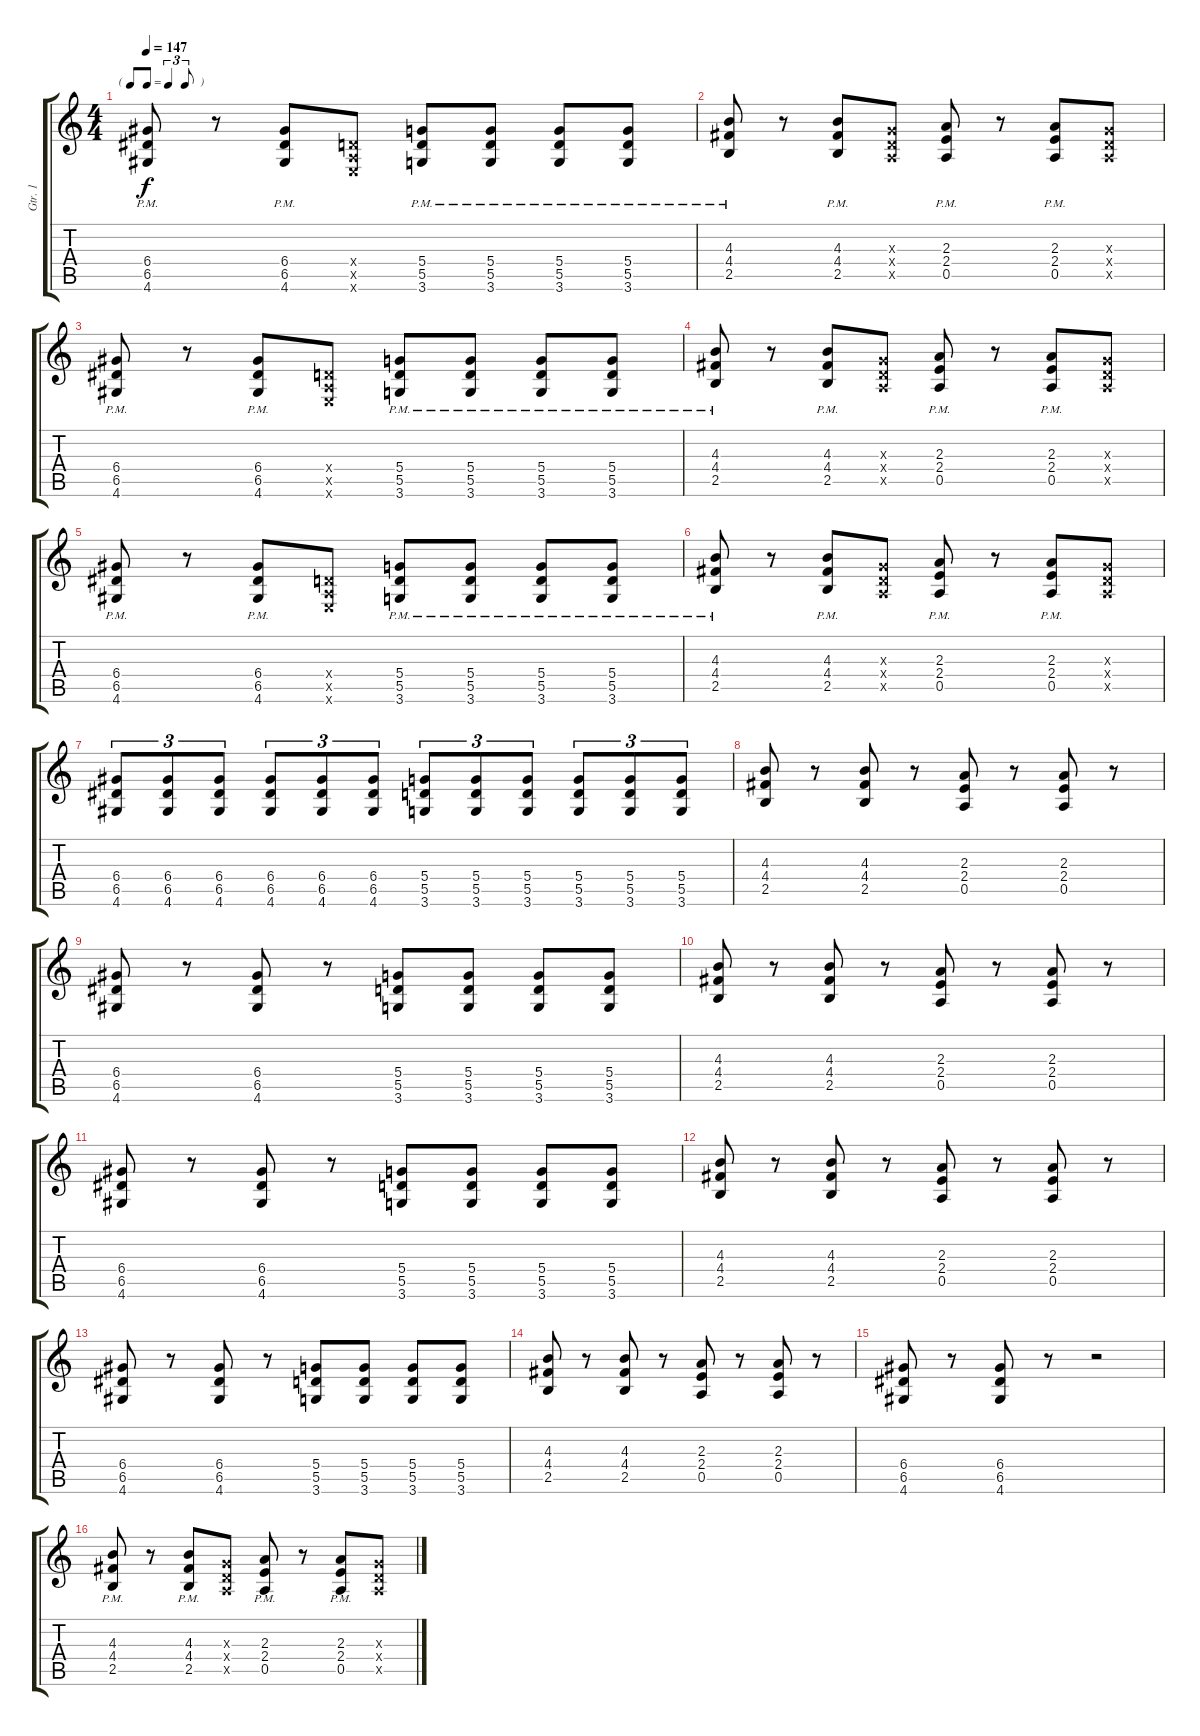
\track ("Gtr. 1" "Gtr. 1") {instrument distortionguitar}
\staff {score tabs}
\tuning (E4 B3 G3 D3 A2 E2) {hide}
\ts (4 4)
\tf triplet8th
\tempo 147
\clef g2
\ks c
(6.4{pm} 6.5{pm} 4.6{pm}).8{dy f} r.8 (6.4{pm} 6.5{pm} 4.6{pm}).8 (0.4{x} 0.5{x} 0.6{x}).8 (5.4{pm} 5.5{pm} 3.6{pm}).8 (5.4{pm} 5.5{pm} 3.6{pm}).8 (5.4{pm} 5.5{pm} 3.6{pm}).8 (5.4{pm} 5.5{pm} 3.6{pm}).8 |
(4.3{pm} 4.4{pm} 2.5{pm}).8 r.8 (4.3{pm} 4.4{pm} 2.5{pm}).8 (0.3{x} 0.4{x} 0.5{x}).8 (2.3{pm} 2.4{pm} 0.5{pm}).8 r.8 (2.3{pm} 2.4{pm} 0.5{pm}).8 (0.3{x} 0.4{x} 0.5{x}).8 |
(6.4{pm} 6.5{pm} 4.6{pm}).8 r.8 (6.4{pm} 6.5{pm} 4.6{pm}).8 (0.4{x} 0.5{x} 0.6{x}).8 (5.4{pm} 5.5{pm} 3.6{pm}).8 (5.4{pm} 5.5{pm} 3.6{pm}).8 (5.4{pm} 5.5{pm} 3.6{pm}).8 (5.4{pm} 5.5{pm} 3.6{pm}).8 |
(4.3{pm} 4.4{pm} 2.5{pm}).8 r.8 (4.3{pm} 4.4{pm} 2.5{pm}).8 (0.3{x} 0.4{x} 0.5{x}).8 (2.3{pm} 2.4{pm} 0.5{pm}).8 r.8 (2.3{pm} 2.4{pm} 0.5{pm}).8 (0.3{x} 0.4{x} 0.5{x}).8 |
(6.4{pm} 6.5{pm} 4.6{pm}).8 r.8 (6.4{pm} 6.5{pm} 4.6{pm}).8 (0.4{x} 0.5{x} 0.6{x}).8 (5.4{pm} 5.5{pm} 3.6{pm}).8 (5.4{pm} 5.5{pm} 3.6{pm}).8 (5.4{pm} 5.5{pm} 3.6{pm}).8 (5.4{pm} 5.5{pm} 3.6{pm}).8 |
(4.3{pm} 4.4{pm} 2.5{pm}).8 r.8 (4.3{pm} 4.4{pm} 2.5{pm}).8 (0.3{x} 0.4{x} 0.5{x}).8 (2.3{pm} 2.4{pm} 0.5{pm}).8 r.8 (2.3{pm} 2.4{pm} 0.5{pm}).8 (0.3{x} 0.4{x} 0.5{x}).8 |
(6.4 6.5 4.6).8{tu (3 2)} (6.4 6.5 4.6).8{tu (3 2)} (6.4 6.5 4.6).8{tu (3 2)} (6.4 6.5 4.6).8{tu (3 2)} (6.4 6.5 4.6).8{tu (3 2)} (6.4 6.5 4.6).8{tu (3 2)} (5.4 5.5 3.6).8{tu (3 2)} (5.4 5.5 3.6).8{tu (3 2)} (5.4 5.5 3.6).8{tu (3 2)} (5.4 5.5 3.6).8{tu (3 2)} (5.4 5.5 3.6).8{tu (3 2)} (5.4 5.5 3.6).8{tu (3 2)} |
(4.3 4.4 2.5).8 r.8 (4.3 4.4 2.5).8 r.8 (2.3 2.4 0.5).8 r.8 (2.3 2.4 0.5).8 r.8 |
(6.4 6.5 4.6).8 r.8 (6.4 6.5 4.6).8 r.8 (5.4 5.5 3.6).8 (5.4 5.5 3.6).8 (5.4 5.5 3.6).8 (5.4 5.5 3.6).8 |
(4.3 4.4 2.5).8 r.8 (4.3 4.4 2.5).8 r.8 (2.3 2.4 0.5).8 r.8 (2.3 2.4 0.5).8 r.8 |
(6.4 6.5 4.6).8 r.8 (6.4 6.5 4.6).8 r.8 (5.4 5.5 3.6).8 (5.4 5.5 3.6).8 (5.4 5.5 3.6).8 (5.4 5.5 3.6).8 |
(4.3 4.4 2.5).8 r.8 (4.3 4.4 2.5).8 r.8 (2.3 2.4 0.5).8 r.8 (2.3 2.4 0.5).8 r.8 |
(6.4 6.5 4.6).8 r.8 (6.4 6.5 4.6).8 r.8 (5.4 5.5 3.6).8 (5.4 5.5 3.6).8 (5.4 5.5 3.6).8 (5.4 5.5 3.6).8 |
(4.3 4.4 2.5).8 r.8 (4.3 4.4 2.5).8 r.8 (2.3 2.4 0.5).8 r.8 (2.3 2.4 0.5).8 r.8 |
(6.4 6.5 4.6).8 r.8 (6.4 6.5 4.6).8 r.8 r.2 |
(4.3{pm} 4.4{pm} 2.5{pm}).8 r.8 (4.3{pm} 4.4{pm} 2.5{pm}).8 (0.3{x} 0.4{x} 0.5{x}).8 (2.3{pm} 2.4{pm} 0.5{pm}).8 r.8 (2.3{pm} 2.4{pm} 0.5{pm}).8 (0.3{x} 0.4{x} 0.5{x}).8
